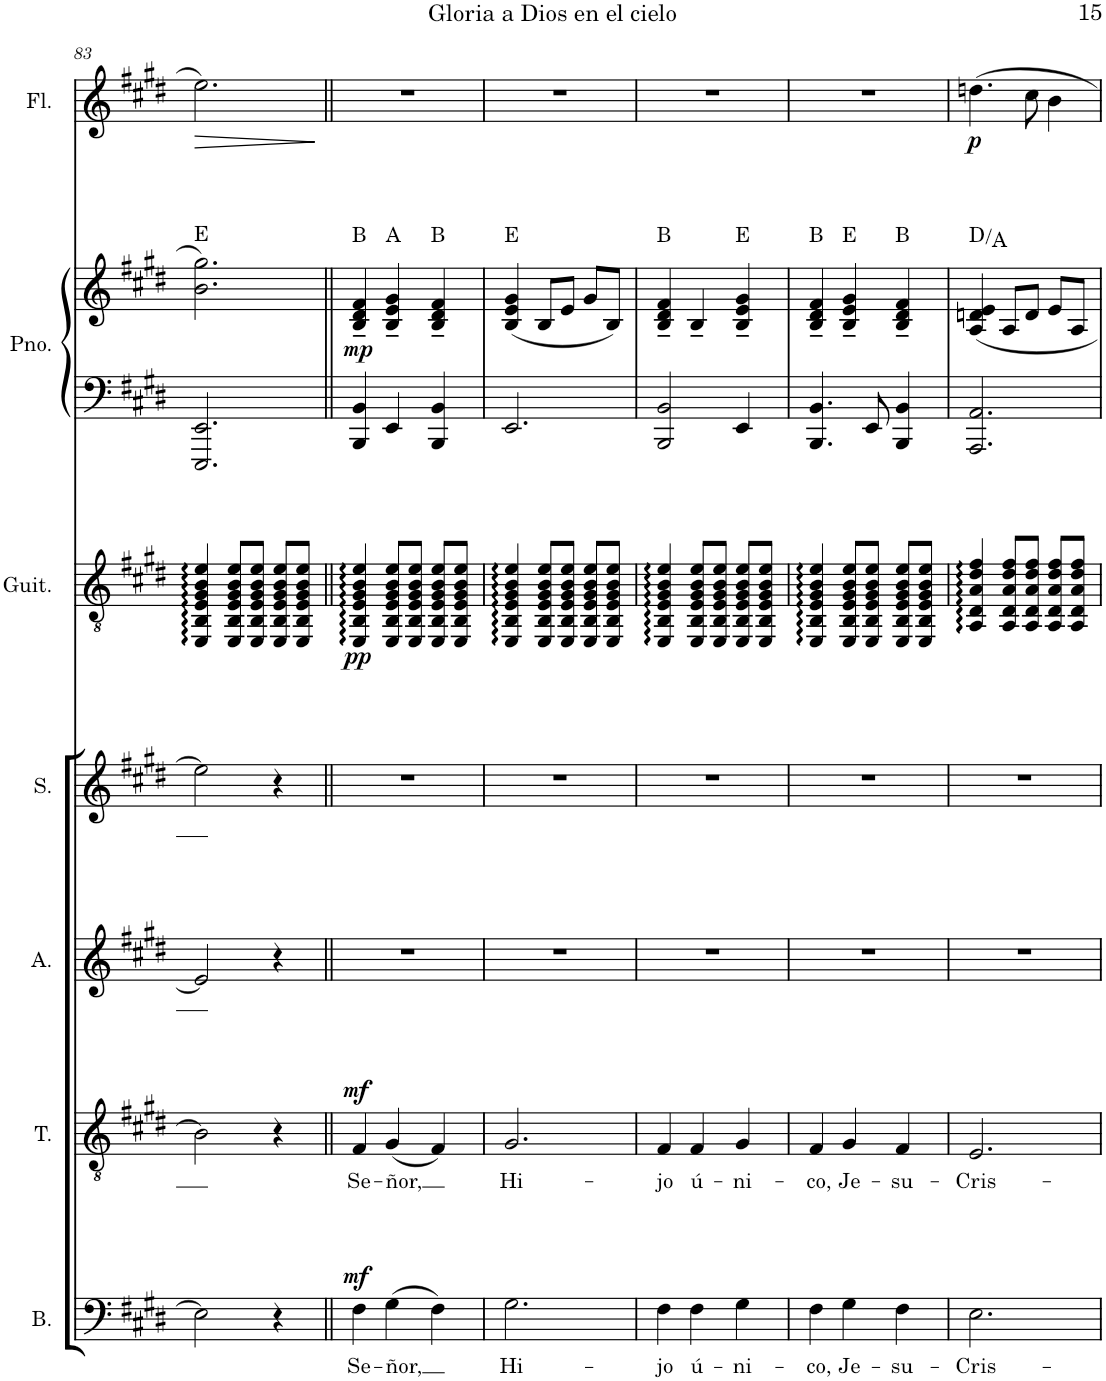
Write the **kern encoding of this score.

**kern	**text	**dynam	**kern	**text	**dynam	**kern	**kern	**kern	**dynam	**kern	**kern	**dynam	**harte	**kern	**dynam
*part7	*part7	*part7	*part6	*part6	*part6	*part5	*part4	*part3	*part3	*part2	*part2	*part2	*part2	*part1	*part1
*staff8	*staff8	*staff8	*staff7	*staff7	*staff7	*staff6	*staff5	*staff4	*staff4	*staff3	*staff2	*staff2/3	*	*staff1	*staff1
*I"Bajo	*	*	*I"Tenor	*	*	*I"Alto	*I"Soprano	*I"Guitarra acústica	*	*I"Piano	*	*	*	*I"Flauta	*
*I'B.	*	*	*I'T.	*	*	*I'A.	*I'S.	*I'Guit.	*	*I'Pno.	*	*	*	*I'Fl.	*
!!LO:PB:g=z
*clefF4	*	*	*clefGv2	*	*	*clefG2	*clefG2	*clefGv2	*	*clefF4	*clefG2	*	*	*clefG2	*
*k[f#c#g#d#]	*	*	*k[f#c#g#d#]	*	*	*k[f#c#g#d#]	*k[f#c#g#d#]	*k[f#c#g#d#]	*	*k[f#c#g#d#]	*k[f#c#g#d#]	*	*	*k[f#c#g#d#]	*
*M3/4	*	*	*M3/4	*	*	*M3/4	*M3/4	*M3/4	*	*M3/4	*M3/4	*	*	*M3/4	*
=83	=83	=83	=83	=83	=83	=83	=83	=83	=83	=83	=83	=83	=83	=83	=83
!	!	!	!	!	!	!	!	!	!	!	!	!	!	!	!LO:HP:b
2E\]	.	.	2B\]	.	.	2e/]	2ee\]	4EE/ 4BB/ 4E/ 4G#/ 4B/ 4e/	.	2.EEE/ 2.EE/	2.b\ 2.gg#\	.	E:maj	2.ee\	>
.	.	.	.	.	.	.	.	8EE/ 8BB/ 8E/ 8G#/ 8B/ 8e/L	.	.	.	.	.	.	.
.	.	.	.	.	.	.	.	8EE/ 8BB/ 8E/ 8G#/ 8B/ 8e/J	.	.	.	.	.	.	.
4r	.	.	4r	.	.	4r	4r	8EE/ 8BB/ 8E/ 8G#/ 8B/ 8e/L	.	.	.	.	.	.	.
.	.	.	.	.	.	.	.	8EE/ 8BB/ 8E/ 8G#/ 8B/ 8e/J	.	.	.	.	.	.	.
.	.	.	.	.	.	.	.	.	.	.	.	.	.	.	]
=84||	=84||	=84||	=84||	=84||	=84||	=84||	=84||	=84||	=84||	=84||	=84||	=84||	=84||	=84||	=84||
!	!LO:LY:b	!LO:DY:a	!	!LO:LY:b	!LO:DY:a	!	!	!	!LO:DY:b	!	!	!LO:DY:b	!	!	!
4F#\	Se-	mf	4F#/	Se-	mf	2.r	2.r	4EE/ 4BB/ 4E/ 4G#/ 4B/ 4e/	pp	4BBB/ 4BB/	4B/~ 4d#/~ 4f#/~	mp	B:maj	2.r	.
!	!LO:LY:b	!	!	!LO:LY:b	!	!	!	!	!	!	!	!	!	!	!
(4G#\	-ñor,	.	(4G#/	-ñor,	.	.	.	8EE/ 8BB/ 8E/ 8G#/ 8B/ 8e/L	.	4EE/	4B/~ 4e/~ 4g#/~	.	A:maj	.	.
.	.	.	.	.	.	.	.	8EE/ 8BB/ 8E/ 8G#/ 8B/ 8e/J	.	.	.	.	.	.	.
4F#\)	.	.	4F#/)	.	.	.	.	8EE/ 8BB/ 8E/ 8G#/ 8B/ 8e/L	.	4BBB/ 4BB/	4B/~ 4d#/~ 4f#/~	.	B:maj	.	.
.	.	.	.	.	.	.	.	8EE/ 8BB/ 8E/ 8G#/ 8B/ 8e/J	.	.	.	.	.	.	.
=85	=85	=85	=85	=85	=85	=85	=85	=85	=85	=85	=85	=85	=85	=85	=85
!	!LO:LY:b	!	!	!LO:LY:b	!	!	!	!	!	!	!	!	!	!	!
2.G#\	Hi-	.	2.G#/	Hi-	.	2.r	2.r	4EE/ 4BB/ 4E/ 4G#/ 4B/ 4e/	.	2.EE/	(4B/ 4e/ 4g#/	.	E:maj	2.r	.
.	.	.	.	.	.	.	.	8EE/ 8BB/ 8E/ 8G#/ 8B/ 8e/L	.	.	8B/L	.	.	.	.
.	.	.	.	.	.	.	.	8EE/ 8BB/ 8E/ 8G#/ 8B/ 8e/J	.	.	8e/J	.	.	.	.
.	.	.	.	.	.	.	.	8EE/ 8BB/ 8E/ 8G#/ 8B/ 8e/L	.	.	8g#/L	.	.	.	.
.	.	.	.	.	.	.	.	8EE/ 8BB/ 8E/ 8G#/ 8B/ 8e/J	.	.	8B/J)	.	.	.	.
=86	=86	=86	=86	=86	=86	=86	=86	=86	=86	=86	=86	=86	=86	=86	=86
!	!LO:LY:b	!	!	!LO:LY:b	!	!	!	!	!	!	!	!	!	!	!
4F#\	-jo	.	4F#/	-jo	.	2.r	2.r	4EE/ 4BB/ 4E/ 4G#/ 4B/ 4e/	.	2BBB/ 2BB/	4B/~ 4d#/~ 4f#/~	.	B:maj	2.r	.
!	!LO:LY:b	!	!	!LO:LY:b	!	!	!	!	!	!	!	!	!	!	!
4F#\	ú-	.	4F#/	ú-	.	.	.	8EE/ 8BB/ 8E/ 8G#/ 8B/ 8e/L	.	.	4B~/	.	.	.	.
.	.	.	.	.	.	.	.	8EE/ 8BB/ 8E/ 8G#/ 8B/ 8e/J	.	.	.	.	.	.	.
!	!LO:LY:b	!	!	!LO:LY:b	!	!	!	!	!	!	!	!	!	!	!
4G#\	-ni-	.	4G#/	-ni-	.	.	.	8EE/ 8BB/ 8E/ 8G#/ 8B/ 8e/L	.	4EE/	4B/~ 4e/~ 4g#/~	.	E:maj	.	.
.	.	.	.	.	.	.	.	8EE/ 8BB/ 8E/ 8G#/ 8B/ 8e/J	.	.	.	.	.	.	.
=87	=87	=87	=87	=87	=87	=87	=87	=87	=87	=87	=87	=87	=87	=87	=87
!	!LO:LY:b	!	!	!LO:LY:b	!	!	!	!	!	!	!	!	!	!	!
4F#\	-co,	.	4F#/	-co,	.	2.r	2.r	4EE/ 4BB/ 4E/ 4G#/ 4B/ 4e/	.	4.BBB/ 4.BB/	4B/~ 4d#/~ 4f#/~	.	B:maj	2.r	.
!	!LO:LY:b	!	!	!LO:LY:b	!	!	!	!	!	!	!	!	!	!	!
4G#\	Je-	.	4G#/	Je-	.	.	.	8EE/ 8BB/ 8E/ 8G#/ 8B/ 8e/L	.	.	4B/~ 4e/~ 4g#/~	.	E:maj	.	.
.	.	.	.	.	.	.	.	8EE/ 8BB/ 8E/ 8G#/ 8B/ 8e/J	.	8EE/	.	.	.	.	.
!	!LO:LY:b	!	!	!LO:LY:b	!	!	!	!	!	!	!	!	!	!	!
4F#\	-su-	.	4F#/	-su-	.	.	.	8EE/ 8BB/ 8E/ 8G#/ 8B/ 8e/L	.	4BBB/ 4BB/	4B/~ 4d#/~ 4f#/~	.	B:maj	.	.
.	.	.	.	.	.	.	.	8EE/ 8BB/ 8E/ 8G#/ 8B/ 8e/J	.	.	.	.	.	.	.
=88	=88	=88	=88	=88	=88	=88	=88	=88	=88	=88	=88	=88	=88	=88	=88
!	!LO:LY:b	!	!	!LO:LY:b	!	!	!	!	!	!	!	!	!	!	!LO:DY:b
2.E\	-Cris-	.	2.E/	-Cris-	.	2.r	2.r	4AA/ 4D#/ 4A/ 4d#/ 4f#/	.	2.AAA/ 2.AA/	4A/ 4dn/ 4e/	.	D:maj/5	4.ddn\	p
.	.	.	.	.	.	.	.	8AA/ 8D#/ 8A/ 8d#/ 8f#/L	.	.	8A/L	.	.	.	.
.	.	.	.	.	.	.	.	8AA/ 8D#/ 8A/ 8d#/ 8f#/J	.	.	8d/J	.	.	8cc#\	.
.	.	.	.	.	.	.	.	8AA/ 8D#/ 8A/ 8d#/ 8f#/L	.	.	8e/L	.	.	4b\	.
.	.	.	.	.	.	.	.	8AA/ 8D#/ 8A/ 8d#/ 8f#/J	.	.	8A/J	.	.	.	.
=	=	=	=	=	=	=	=	=	=	=	=	=	=	=	=
*-	*-	*-	*-	*-	*-	*-	*-	*-	*-	*-	*-	*-	*-	*-	*-
